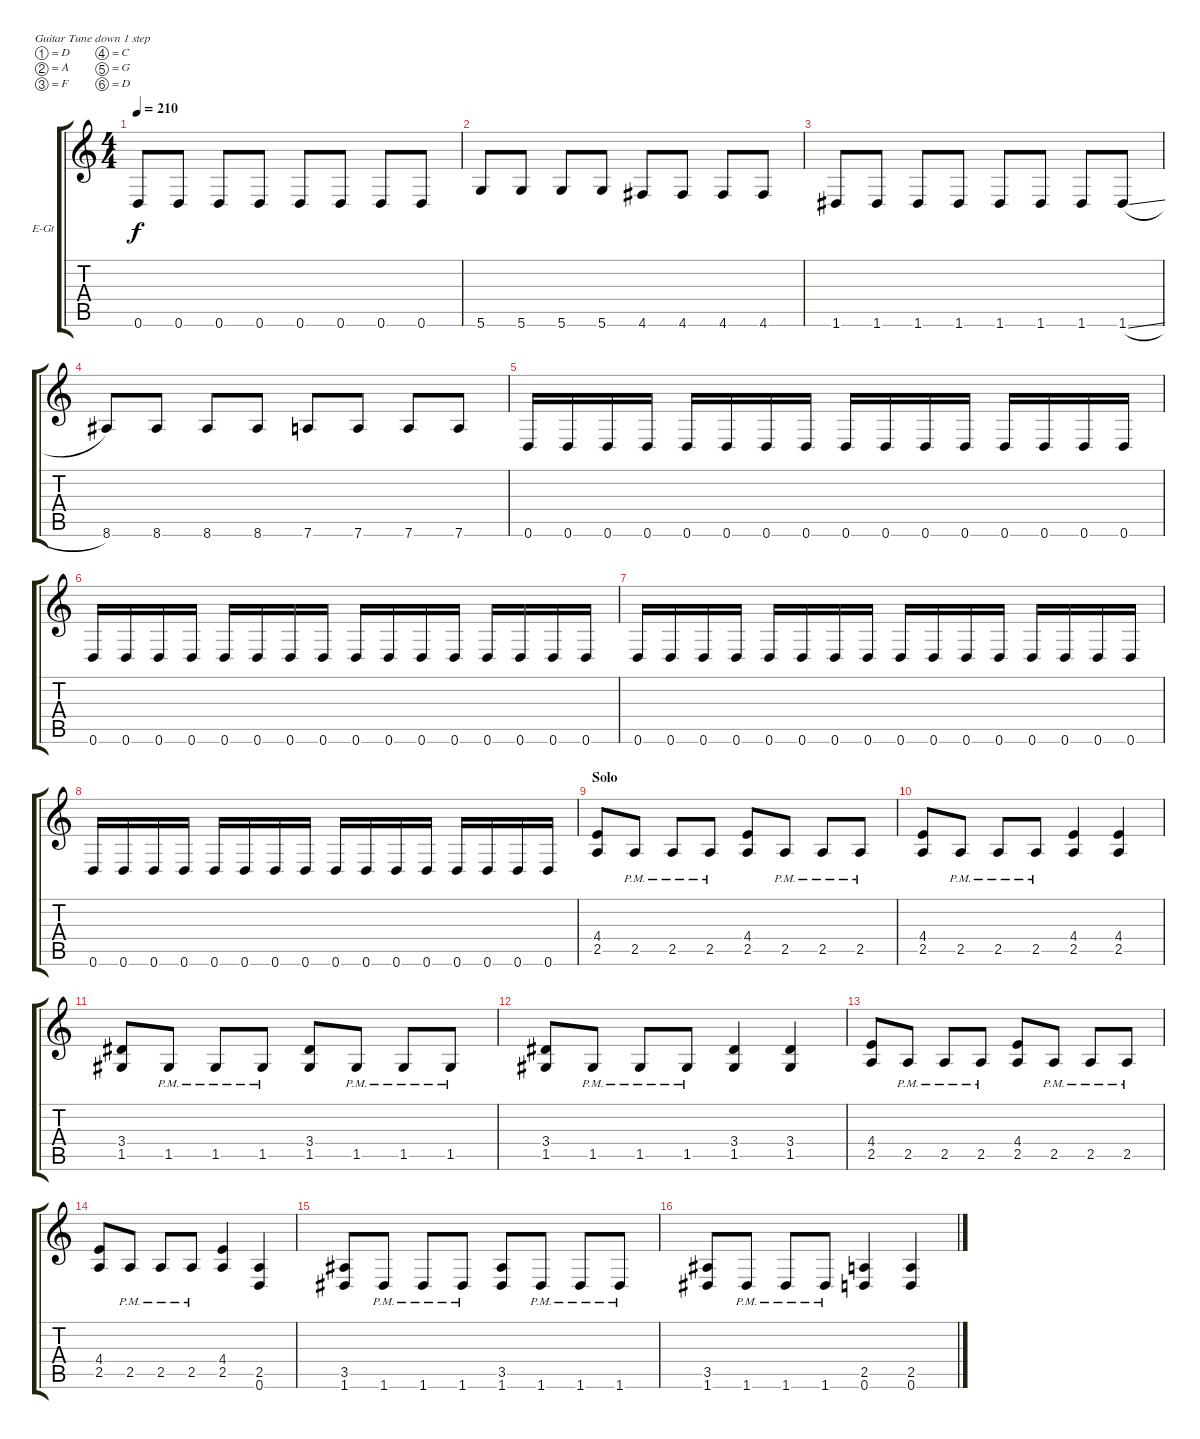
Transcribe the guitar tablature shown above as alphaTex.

\defaultSystemsLayout 4
\bracketExtendMode groupsimilarinstruments
\firstSystemTrackNameOrientation horizontal
\otherSystemsTrackNameOrientation horizontal
\track ("Bernd Kost I" "E-Gt") {instrument distortionguitar}
\staff {score tabs}
\tuning (D4 A3 F3 C3 G2 D2)
\ts (4 4)
\tempo 210
\clef g2
\ks c
0.6.8{dy f} 0.6.8 0.6.8 0.6.8 0.6.8 0.6.8 0.6.8 0.6.8 |
5.6.8 5.6.8 5.6.8 5.6.8 4.6.8 4.6.8 4.6.8 4.6.8 |
1.6.8 1.6.8 1.6.8 1.6.8 1.6.8 1.6.8 1.6.8 1.6{sl}.8 |
8.6.8 8.6.8 8.6.8 8.6.8 7.6.8 7.6.8 7.6.8 7.6.8 |
0.6.16 0.6.16 0.6.16 0.6.16 0.6.16 0.6.16 0.6.16 0.6.16 0.6.16 0.6.16 0.6.16 0.6.16 0.6.16 0.6.16 0.6.16 0.6.16 |
0.6.16 0.6.16 0.6.16 0.6.16 0.6.16 0.6.16 0.6.16 0.6.16 0.6.16 0.6.16 0.6.16 0.6.16 0.6.16 0.6.16 0.6.16 0.6.16 |
0.6.16 0.6.16 0.6.16 0.6.16 0.6.16 0.6.16 0.6.16 0.6.16 0.6.16 0.6.16 0.6.16 0.6.16 0.6.16 0.6.16 0.6.16 0.6.16 |
0.6.16 0.6.16 0.6.16 0.6.16 0.6.16 0.6.16 0.6.16 0.6.16 0.6.16 0.6.16 0.6.16 0.6.16 0.6.16 0.6.16 0.6.16 0.6.16 |
\section ("" "Solo")
(2.5 4.4).8 2.5{pm}.8 2.5{pm}.8 2.5{pm}.8 (2.5 4.4).8 2.5{pm}.8 2.5{pm}.8 2.5{pm}.8 |
(2.5 4.4).8 2.5{pm}.8 2.5{pm}.8 2.5{pm}.8 (2.5 4.4).4 (4.4 2.5).4 |
(1.5 3.4).8 1.5{pm}.8 1.5{pm}.8 1.5{pm}.8 (1.5 3.4).8 1.5{pm}.8 1.5{pm}.8 1.5{pm}.8 |
(1.5 3.4).8 1.5{pm}.8 1.5{pm}.8 1.5{pm}.8 (1.5 3.4).4 (3.4 1.5).4 |
(2.5 4.4).8 2.5{pm}.8 2.5{pm}.8 2.5{pm}.8 (2.5 4.4).8 2.5{pm}.8 2.5{pm}.8 2.5{pm}.8 |
(2.5 4.4).8 2.5{pm}.8 2.5{pm}.8 2.5{pm}.8 (2.5 4.4).4 (2.5 0.6).4 |
(3.5 1.6).8 1.6{pm}.8 1.6{pm}.8 1.6{pm}.8 (1.6 3.5).8 1.6{pm}.8 1.6{pm}.8 1.6{pm}.8 |
(1.6 3.5).8 1.6{pm}.8 1.6{pm}.8 1.6{pm}.8 (2.5 0.6).4 (2.5 0.6).4
